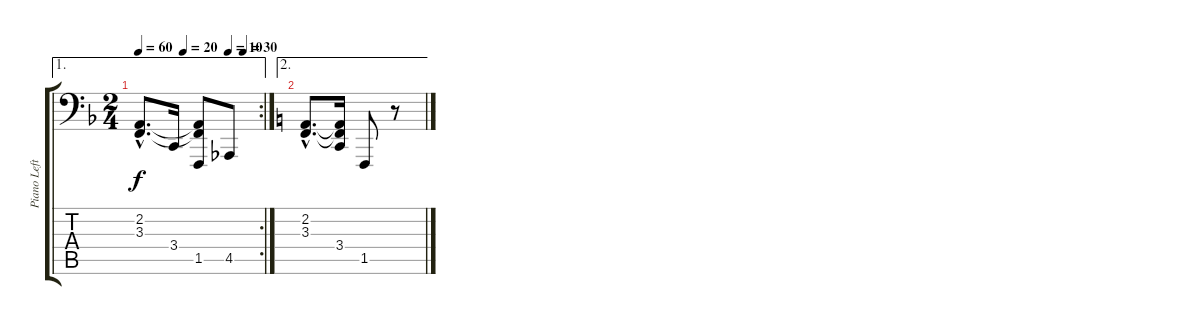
\track ("Piano Left" "Piano Left") {instrument brightacousticpiano}
\staff {score tabs}
\tuning (C3 G2 D2 A1 E1 B0) {hide}
\ae 1
\rc 2
\ts (2 4)
\tempo 60
\tempo (10 0.75)
\tempo (30 0.875)
\tempo (20 0.375)
\clef f4
\ks f
(2.2{hac} 3.3{hac}).8{d dy f} 3.4.16 (2.2{t} 3.3{t} 1.5).8 4.5.8 |
\ae 2
\ks c
(2.2{hac} 3.3{hac}).8{d} (2.2{t} 3.3{t} 3.4).16 1.5.8 r.8
